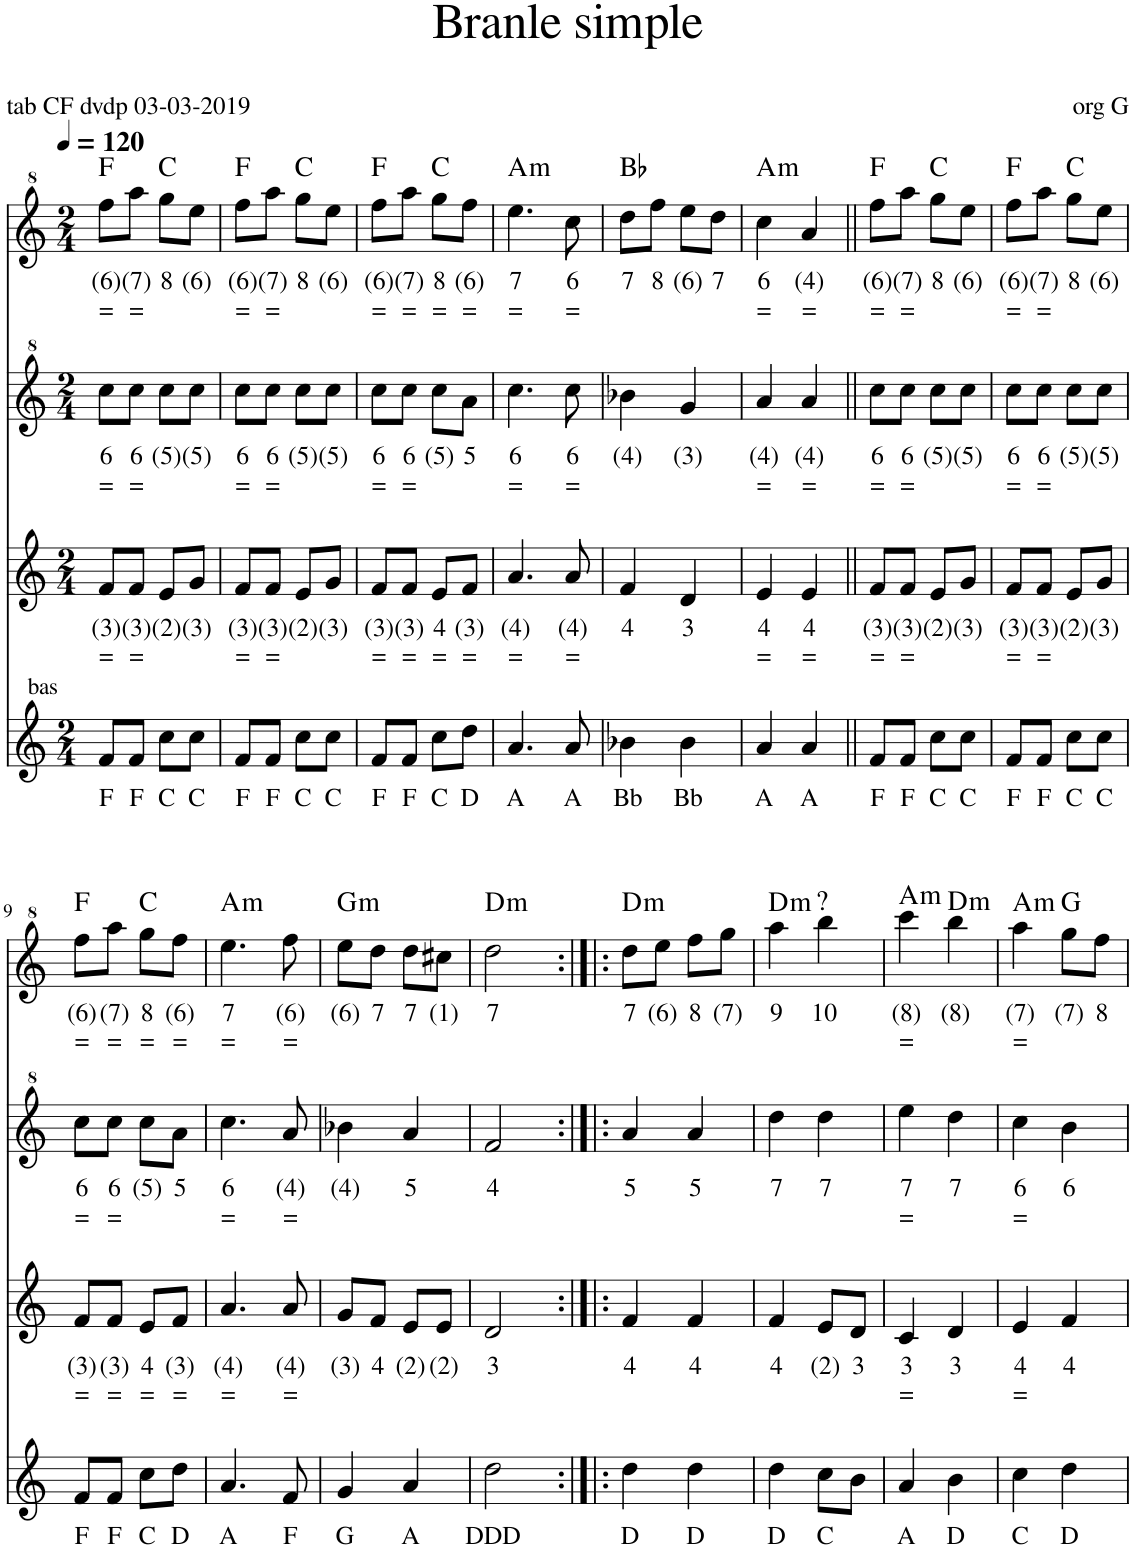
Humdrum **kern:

**kern	**text	**kern	**text	**text	**kern	**text	**text	**kern	**text	**text	**harte
*part4	*part4	*part3	*part3	*part3	*part2	*part2	*part2	*part1	*part1	*part1	*part1
*staff4	*staff4	*staff3	*staff3	*staff3	*staff2	*staff2	*staff2	*staff1	*staff1	*staff1	*
*I"Contrabas, Viola	*	*I"Viool, Harpsichord	*	*	*I"Blokfluit, Recorder	*	*	*I"Blokfluit, Recorder	*	*	*
*clefG2	*	*clefG2	*	*	*clefG^2	*	*	*clefG^2	*	*	*
*Trd7c12	*	*	*	*	*	*	*	*	*	*	*
*k[]	*	*k[]	*	*	*k[]	*	*	*k[]	*	*	*
*M2/4	*	*M2/4	*	*	*M2/4	*	*	*M2/4	*	*	*
*MM120	*	*MM120	*	*	*MM120	*	*	*MM120	*	*	*
=1	=1	=1	=1	=1	=1	=1	=1	=1	=1	=1	=1
!LO:TX:a:t=bas	!	!	!	!	!	!	!	!	!	!	!
!	!LO:LY:b	!	!LO:LY:b	!LO:LY:b	!	!LO:LY:b	!LO:LY:b	!	!LO:LY:b	!LO:LY:b	!
8f/L	F	8f/L	(3)	=	8ccc\L	6	=	8fff\L	(6)	=	F:maj
!	!LO:LY:b	!	!LO:LY:b	!LO:LY:b	!	!LO:LY:b	!LO:LY:b	!	!LO:LY:b	!LO:LY:b	!
8f/J	F	8f/J	(3)	=	8ccc\J	6	=	8aaa\J	(7)	=	.
!	!LO:LY:b	!	!LO:LY:b	!	!	!LO:LY:b	!	!	!LO:LY:b	!	!
8cc\L	C	8e/L	(2)	.	8ccc\L	(5)	.	8ggg\L	8	.	C:maj
!	!LO:LY:b	!	!LO:LY:b	!	!	!LO:LY:b	!	!	!LO:LY:b	!	!
8cc\J	C	8g/J	(3)	.	8ccc\J	(5)	.	8eee\J	(6)	.	.
=2	=2	=2	=2	=2	=2	=2	=2	=2	=2	=2	=2
!	!LO:LY:b	!	!LO:LY:b	!LO:LY:b	!	!LO:LY:b	!LO:LY:b	!	!LO:LY:b	!LO:LY:b	!
8f/L	F	8f/L	(3)	=	8ccc\L	6	=	8fff\L	(6)	=	F:maj
!	!LO:LY:b	!	!LO:LY:b	!LO:LY:b	!	!LO:LY:b	!LO:LY:b	!	!LO:LY:b	!LO:LY:b	!
8f/J	F	8f/J	(3)	=	8ccc\J	6	=	8aaa\J	(7)	=	.
!	!LO:LY:b	!	!LO:LY:b	!	!	!LO:LY:b	!	!	!LO:LY:b	!	!
8cc\L	C	8e/L	(2)	.	8ccc\L	(5)	.	8ggg\L	8	.	C:maj
!	!LO:LY:b	!	!LO:LY:b	!	!	!LO:LY:b	!	!	!LO:LY:b	!	!
8cc\J	C	8g/J	(3)	.	8ccc\J	(5)	.	8eee\J	(6)	.	.
=3	=3	=3	=3	=3	=3	=3	=3	=3	=3	=3	=3
!	!LO:LY:b	!	!LO:LY:b	!LO:LY:b	!	!LO:LY:b	!LO:LY:b	!	!LO:LY:b	!LO:LY:b	!
8f/L	F	8f/L	(3)	=	8ccc\L	6	=	8fff\L	(6)	=	F:maj
!	!LO:LY:b	!	!LO:LY:b	!LO:LY:b	!	!LO:LY:b	!LO:LY:b	!	!LO:LY:b	!LO:LY:b	!
8f/J	F	8f/J	(3)	=	8ccc\J	6	=	8aaa\J	(7)	=	.
!	!LO:LY:b	!	!LO:LY:b	!LO:LY:b	!	!LO:LY:b	!	!	!LO:LY:b	!LO:LY:b	!
8cc\L	C	8e/L	4	=	8ccc\L	(5)	.	8ggg\L	8	=	C:maj
!	!LO:LY:b	!	!LO:LY:b	!LO:LY:b	!	!LO:LY:b	!	!	!LO:LY:b	!LO:LY:b	!
8dd\J	D	8f/J	(3)	=	8aa\J	5	.	8fff\J	(6)	=	.
=4	=4	=4	=4	=4	=4	=4	=4	=4	=4	=4	=4
!	!LO:LY:b	!	!LO:LY:b	!LO:LY:b	!	!LO:LY:b	!LO:LY:b	!	!LO:LY:b	!LO:LY:b	!LO:H:kt=m
4.a/	A	4.a/	(4)	=	4.ccc\	6	=	4.eee\	7	=	A:min
!	!LO:LY:b	!	!LO:LY:b	!LO:LY:b	!	!LO:LY:b	!LO:LY:b	!	!LO:LY:b	!LO:LY:b	!
8a/	A	8a/	(4)	=	8ccc\	6	=	8ccc\	6	=	.
=5	=5	=5	=5	=5	=5	=5	=5	=5	=5	=5	=5
!	!LO:LY:b	!	!LO:LY:b	!	!	!LO:LY:b	!	!	!LO:LY:b	!	!
4b-X\	Bb	4f/	4	.	4bb-X\	(4)	.	8ddd\L	7	.	Bb:maj
!	!	!	!	!	!	!	!	!	!LO:LY:b	!	!
.	.	.	.	.	.	.	.	8fff\J	8	.	.
!	!LO:LY:b	!	!LO:LY:b	!	!	!LO:LY:b	!	!	!LO:LY:b	!	!
4b-\	Bb	4d/	3	.	4gg/	(3)	.	8eee\L	(6)	.	.
!	!	!	!	!	!	!	!	!	!LO:LY:b	!	!
.	.	.	.	.	.	.	.	8ddd\J	7	.	.
=6	=6	=6	=6	=6	=6	=6	=6	=6	=6	=6	=6
!	!LO:LY:b	!	!LO:LY:b	!LO:LY:b	!	!LO:LY:b	!LO:LY:b	!	!LO:LY:b	!LO:LY:b	!LO:H:kt=m
4a/	A	4e/	4	=	4aa/	(4)	=	4ccc\	6	=	A:min
!	!LO:LY:b	!	!LO:LY:b	!LO:LY:b	!	!LO:LY:b	!LO:LY:b	!	!LO:LY:b	!LO:LY:b	!
4a/	A	4e/	4	=	4aa/	(4)	=	4aa/	(4)	=	.
=7||	=7||	=7||	=7||	=7||	=7||	=7||	=7||	=7||	=7||	=7||	=7||
!	!LO:LY:b	!	!LO:LY:b	!LO:LY:b	!	!LO:LY:b	!LO:LY:b	!	!LO:LY:b	!LO:LY:b	!
8f/L	F	8f/L	(3)	=	8ccc\L	6	=	8fff\L	(6)	=	F:maj
!	!LO:LY:b	!	!LO:LY:b	!LO:LY:b	!	!LO:LY:b	!LO:LY:b	!	!LO:LY:b	!LO:LY:b	!
8f/J	F	8f/J	(3)	=	8ccc\J	6	=	8aaa\J	(7)	=	.
!	!LO:LY:b	!	!LO:LY:b	!	!	!LO:LY:b	!	!	!LO:LY:b	!	!
8cc\L	C	8e/L	(2)	.	8ccc\L	(5)	.	8ggg\L	8	.	C:maj
!	!LO:LY:b	!	!LO:LY:b	!	!	!LO:LY:b	!	!	!LO:LY:b	!	!
8cc\J	C	8g/J	(3)	.	8ccc\J	(5)	.	8eee\J	(6)	.	.
=8	=8	=8	=8	=8	=8	=8	=8	=8	=8	=8	=8
!	!LO:LY:b	!	!LO:LY:b	!LO:LY:b	!	!LO:LY:b	!LO:LY:b	!	!LO:LY:b	!LO:LY:b	!
8f/L	F	8f/L	(3)	=	8ccc\L	6	=	8fff\L	(6)	=	F:maj
!	!LO:LY:b	!	!LO:LY:b	!LO:LY:b	!	!LO:LY:b	!LO:LY:b	!	!LO:LY:b	!LO:LY:b	!
8f/J	F	8f/J	(3)	=	8ccc\J	6	=	8aaa\J	(7)	=	.
!	!LO:LY:b	!	!LO:LY:b	!	!	!LO:LY:b	!	!	!LO:LY:b	!	!
8cc\L	C	8e/L	(2)	.	8ccc\L	(5)	.	8ggg\L	8	.	C:maj
!	!LO:LY:b	!	!LO:LY:b	!	!	!LO:LY:b	!	!	!LO:LY:b	!	!
8cc\J	C	8g/J	(3)	.	8ccc\J	(5)	.	8eee\J	(6)	.	.
!!LO:LB:g=z
=9	=9	=9	=9	=9	=9	=9	=9	=9	=9	=9	=9
!	!LO:LY:b	!	!LO:LY:b	!LO:LY:b	!	!LO:LY:b	!LO:LY:b	!	!LO:LY:b	!LO:LY:b	!
8f/L	F	8f/L	(3)	=	8ccc\L	6	=	8fff\L	(6)	=	F:maj
!	!LO:LY:b	!	!LO:LY:b	!LO:LY:b	!	!LO:LY:b	!LO:LY:b	!	!LO:LY:b	!LO:LY:b	!
8f/J	F	8f/J	(3)	=	8ccc\J	6	=	8aaa\J	(7)	=	.
!	!LO:LY:b	!	!LO:LY:b	!LO:LY:b	!	!LO:LY:b	!	!	!LO:LY:b	!LO:LY:b	!
8cc\L	C	8e/L	4	=	8ccc\L	(5)	.	8ggg\L	8	=	C:maj
!	!LO:LY:b	!	!LO:LY:b	!LO:LY:b	!	!LO:LY:b	!	!	!LO:LY:b	!LO:LY:b	!
8dd\J	D	8f/J	(3)	=	8aa\J	5	.	8fff\J	(6)	=	.
=10	=10	=10	=10	=10	=10	=10	=10	=10	=10	=10	=10
!	!LO:LY:b	!	!LO:LY:b	!LO:LY:b	!	!LO:LY:b	!LO:LY:b	!	!LO:LY:b	!LO:LY:b	!LO:H:kt=m
4.a/	A	4.a/	(4)	=	4.ccc\	6	=	4.eee\	7	=	A:min
!	!LO:LY:b	!	!LO:LY:b	!LO:LY:b	!	!LO:LY:b	!LO:LY:b	!	!LO:LY:b	!LO:LY:b	!
8f/	F	8a/	(4)	=	8aa/	(4)	=	8fff\	(6)	=	.
=11	=11	=11	=11	=11	=11	=11	=11	=11	=11	=11	=11
!	!LO:LY:b	!	!LO:LY:b	!	!	!LO:LY:b	!	!	!LO:LY:b	!	!LO:H:kt=m
4g/	G	8g/L	(3)	.	4bb-X\	(4)	.	8eee\L	(6)	.	G:min
!	!	!	!LO:LY:b	!	!	!	!	!	!LO:LY:b	!	!
.	.	8f/J	4	.	.	.	.	8ddd\J	7	.	.
!	!LO:LY:b	!	!LO:LY:b	!	!	!LO:LY:b	!	!	!LO:LY:b	!	!
4a/	A	8e/L	(2)	.	4aa/	5	.	8ddd\L	7	.	.
!	!	!	!LO:LY:b	!	!	!	!	!	!LO:LY:b	!	!
.	.	8e/J	(2)	.	.	.	.	8ccc#X\J	(1)	.	.
=12	=12	=12	=12	=12	=12	=12	=12	=12	=12	=12	=12
!	!LO:LY:b	!	!LO:LY:b	!	!	!LO:LY:b	!	!	!LO:LY:b	!	!LO:H:kt=m
2dd\	DDD	2d/	3	.	2ff/	4	.	2ddd\	7	.	D:min
=13:|!|:	=13:|!|:	=13:|!|:	=13:|!|:	=13:|!|:	=13:|!|:	=13:|!|:	=13:|!|:	=13:|!|:	=13:|!|:	=13:|!|:	=13:|!|:
*k[]	*	*k[]	*	*	*k[]	*	*	*k[]	*	*	*
!	!LO:LY:b	!	!LO:LY:b	!	!	!LO:LY:b	!	!	!LO:LY:b	!	!LO:H:kt=m
4dd\	D	4f/	4	.	4aa/	5	.	8ddd\L	7	.	D:min
!	!	!	!	!	!	!	!	!	!LO:LY:b	!	!
.	.	.	.	.	.	.	.	8eee\J	(6)	.	.
!	!LO:LY:b	!	!LO:LY:b	!	!	!LO:LY:b	!	!	!LO:LY:b	!	!
4dd\	D	4f/	4	.	4aa/	5	.	8fff\L	8	.	.
!	!	!	!	!	!	!	!	!	!LO:LY:b	!	!
.	.	.	.	.	.	.	.	8ggg\J	(7)	.	.
=14	=14	=14	=14	=14	=14	=14	=14	=14	=14	=14	=14
!	!LO:LY:b	!	!LO:LY:b	!	!	!LO:LY:b	!	!	!LO:LY:b	!	!LO:H:kt=m
4dd\	D	4f/	4	.	4ddd\	7	.	4aaa\	9	.	D:min
!	!LO:LY:b	!	!LO:LY:b	!	!	!LO:LY:b	!	!	!LO:LY:b	!	!LO:H:kt=?
8cc\L	C	8e/L	(2)	.	4ddd\	7	.	4bbb\	10	.	N
!	!	!	!LO:LY:b	!	!	!	!	!	!	!	!
8b\J	.	8d/J	3	.	.	.	.	.	.	.	.
=15	=15	=15	=15	=15	=15	=15	=15	=15	=15	=15	=15
!	!LO:LY:b	!	!LO:LY:b	!LO:LY:b	!	!LO:LY:b	!LO:LY:b	!	!LO:LY:b	!LO:LY:b	!LO:H:kt=m
4a/	A	4c/	3	=	4eee\	7	=	4cccc\	(8)	=	A:min
!	!LO:LY:b	!	!LO:LY:b	!	!	!LO:LY:b	!	!	!LO:LY:b	!	!LO:H:kt=m
4b\	D	4d/	3	.	4ddd\	7	.	4bbb\	(8)	.	D:min
=16	=16	=16	=16	=16	=16	=16	=16	=16	=16	=16	=16
!	!LO:LY:b	!	!LO:LY:b	!LO:LY:b	!	!LO:LY:b	!LO:LY:b	!	!LO:LY:b	!LO:LY:b	!LO:H:kt=m
4cc\	C	4e/	4	=	4ccc\	6	=	4aaa\	(7)	=	A:min
!	!LO:LY:b	!	!LO:LY:b	!	!	!LO:LY:b	!	!	!LO:LY:b	!	!
4dd\	D	4f/	4	.	4bb\	6	.	8ggg\L	(7)	.	G:maj
!	!	!	!	!	!	!	!	!	!LO:LY:b	!	!
.	.	.	.	.	.	.	.	8fff\J	8	.	.
=	=	=	=	=	=	=	=	=	=	=	=
*-	*-	*-	*-	*-	*-	*-	*-	*-	*-	*-	*-
